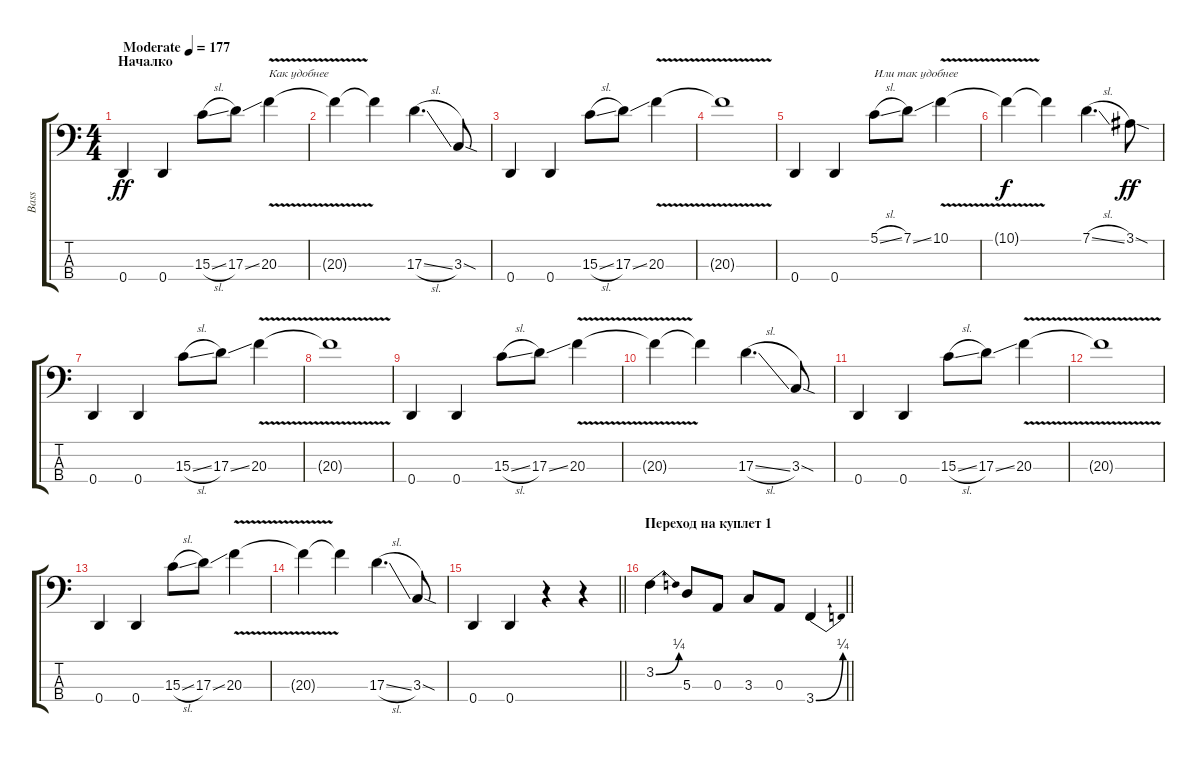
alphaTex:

\track ("Bass" "Bass") {instrument synthbass2}
\staff {score tabs}
\tuning (G2 D2 A1 D1) {hide}
\ts (4 4)
\section ("" "Началко")
\tempo (177 "Moderate")
\clef f4
\ks c
0.4.4{dy ff instrument synthbass2} 0.4.4 15.3{sl}.8 17.3{ss}.8 20.3{v}.4{txt "Как удобнее"} |
20.3{t}.4 20.3{t}.4 17.3{sl}.4{d} 3.3{sod}.8 |
0.4.4 0.4.4 15.3{sl}.8 17.3{ss}.8 20.3{v}.4 |
20.3{t}.1 |
0.4.4 0.4.4 5.1{sl}.8{txt "Или так удобнее"} 7.1{ss}.8 10.1{v}.4 |
10.1{t}.4{dy f} 10.1{t}.4 7.1{sl}.4{d} 3.1{sod}.8{dy ff} |
0.4.4 0.4.4 15.3{sl}.8 17.3{ss}.8 20.3{v}.4 |
20.3{t}.1 |
0.4.4 0.4.4 15.3{sl}.8 17.3{ss}.8 20.3{v}.4 |
20.3{t}.4 20.3{t}.4 17.3{sl}.4{d} 3.3{sod}.8 |
0.4.4 0.4.4 15.3{sl}.8 17.3{ss}.8 20.3{v}.4 |
20.3{t}.1 |
0.4.4 0.4.4 15.3{sl}.8 17.3{ss}.8 20.3{v}.4 |
20.3{t}.4 20.3{t}.4 17.3{sl}.4{d} 3.3{sod}.8 |
\barLineRight lightlight
0.4.4 0.4.4 r.4 r.4 |
\section ("" "Переход на куплет 1")
\barLineRight lightlight
3.2{be (bend 0 0 60 1)}.4 5.3.8 0.3.8 3.3.8 0.3.8 3.4{be (bend 0 0 60 1)}.4
